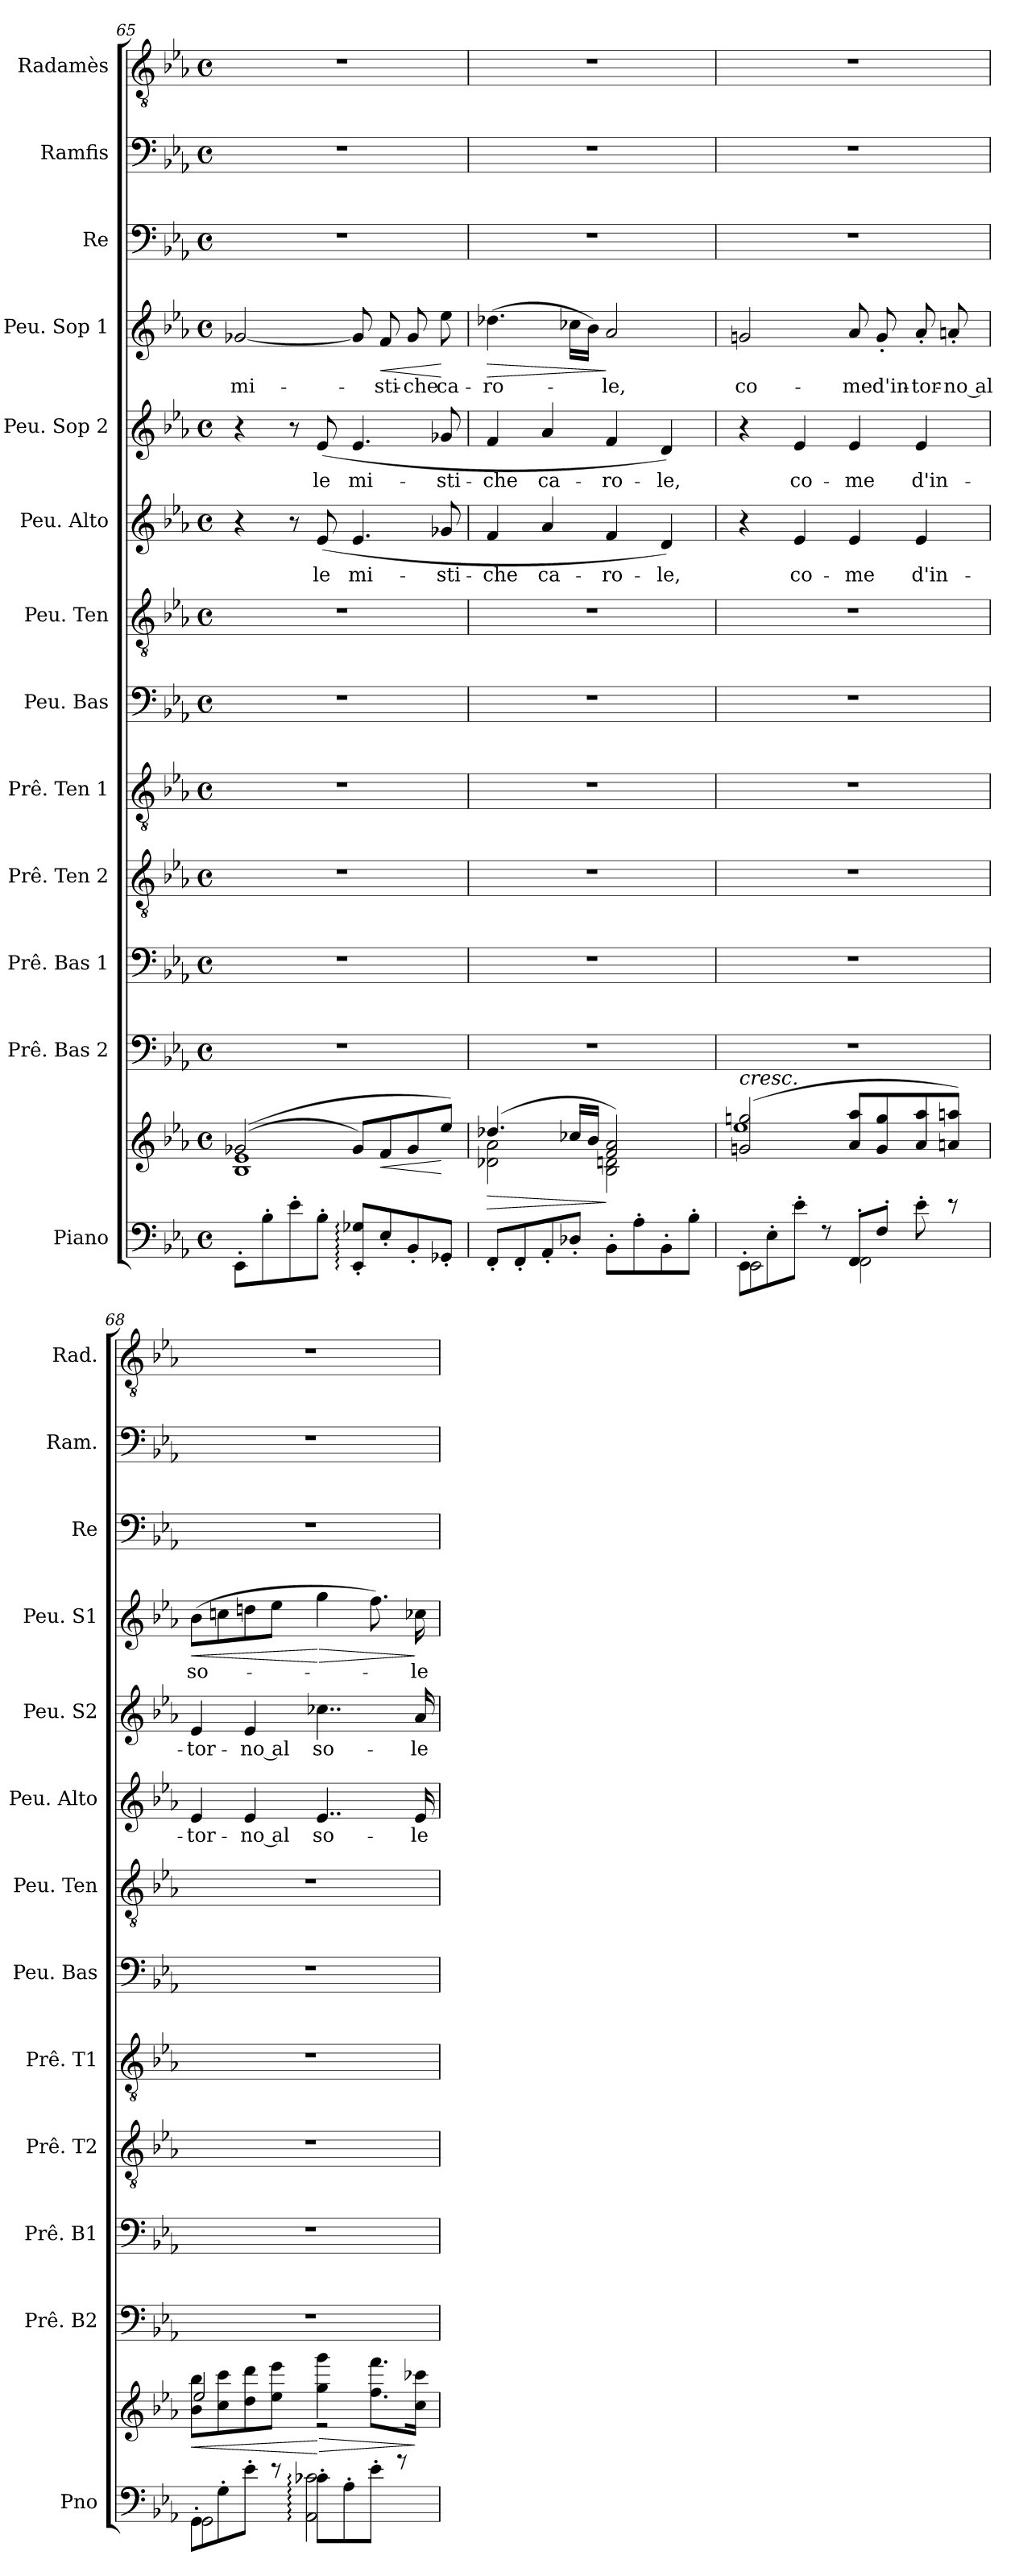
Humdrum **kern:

**kern	**kern	**dynam	**kern	**kern	**kern	**kern	**kern	**kern	**kern	**text	**kern	**text	**kern	**text	**dynam	**kern	**kern	**kern
*part13	*part13	*part13	*part12	*part11	*part10	*part9	*part8	*part7	*part6	*part6	*part5	*part5	*part4	*part4	*part4	*part3	*part2	*part1
*staff14	*staff13	*staff13/14	*staff12	*staff11	*staff10	*staff9	*staff8	*staff7	*staff6	*staff6	*staff5	*staff5	*staff4	*staff4	*staff4	*staff3	*staff2	*staff1
*I"Piano	*	*	*I"Prê. Bas 2	*I"Prê. Bas 1	*I"Prê. Ten 2	*I"Prê. Ten 1	*I"Peu. Bas	*I"Peu. Ten	*I"Peu. Alto	*	*I"Peu. Sop 2	*	*I"Peu. Sop 1	*	*	*I"Re	*I"Ramfis	*I"Radamès
*I'Pno	*	*	*I'Prê. B2	*I'Prê. B1	*I'Prê. T2	*I'Prê. T1	*I'Peu. Bas	*I'Peu. Ten	*I'Peu. Alto	*	*I'Peu. S2	*	*I'Peu. S1	*	*	*I'Re	*I'Ram.	*I'Rad.
!!LO:LB:g=z
*clefF4	*clefG2	*	*clefF4	*clefF4	*clefGv2	*clefGv2	*clefF4	*clefGv2	*clefG2	*	*clefG2	*	*clefG2	*	*	*clefF4	*clefF4	*clefGv2
*k[b-e-a-]	*k[b-e-a-]	*	*k[b-e-a-]	*k[b-e-a-]	*k[b-e-a-]	*k[b-e-a-]	*k[b-e-a-]	*k[b-e-a-]	*k[b-e-a-]	*	*k[b-e-a-]	*	*k[b-e-a-]	*	*	*k[b-e-a-]	*k[b-e-a-]	*k[b-e-a-]
*M4/4	*M4/4	*	*M4/4	*M4/4	*M4/4	*M4/4	*M4/4	*M4/4	*M4/4	*	*M4/4	*	*M4/4	*	*	*M4/4	*M4/4	*M4/4
*met(c)	*met(c)	*	*met(c)	*met(c)	*met(c)	*met(c)	*met(c)	*met(c)	*met(c)	*	*met(c)	*	*met(c)	*	*	*met(c)	*met(c)	*met(c)
=65	=65	=65	=65	=65	=65	=65	=65	=65	=65	=65	=65	=65	=65	=65	=65	=65	=65	=65
*	*^	*	*	*	*	*	*	*	*	*	*	*	*	*	*	*	*	*
!	!	!	!	!	!	!	!	!	!	!	!	!	!	!	!LO:LY:b:color=#0055FF	!	!	!	!
8EE-'\L	(>(>2g-X/	1B- 1e-	.	1r	1r	1r	1r	1r	1r	4r	.	4r	.	[2g-X/	mi-	.	1r	1r	1r
8B-'\	.	.	.	.	.	.	.	.	.	.	.	.	.	.	.	.	.	.	.
8e-'\	.	.	.	.	.	.	.	.	.	8r	.	8r	.	.	.	.	.	.	.
!	!	!	!	!	!	!	!	!	!	!	!LO:LY:b:color=#0055FF	!	!LO:LY:b:color=#AA0000	!	!	!	!	!	!
8B-'\J	.	.	.	.	.	.	.	.	.	(>8e-/	le	(>8e-/	le	.	.	.	.	.	.
!	!	!	!	!	!	!	!	!	!	!	!LO:LY:b:color=#0055FF	!	!LO:LY:b:color=#AA0000	!	!	!	!	!	!
8EE-/:' 8G-X/:'L	8g-/L)	.	.	.	.	.	.	.	.	4.e-/	mi-	4.e-/	mi-	8g-/]	.	.	.	.	.
!	!	!	!LO:HP:b	!	!	!	!	!	!	!	!	!	!	!	!LO:LY:b:color=#0055FF	!LO:HP:b	!	!	!
8E-'/	8f/	.	<	.	.	.	.	.	.	.	.	.	.	8f/	-sti-	<	.	.	.
!	!	!	!	!	!	!	!	!	!	!	!	!	!	!	!LO:LY:b:color=#0055FF	!	!	!	!
8BB-'/	8g-/	.	.	.	.	.	.	.	.	.	.	.	.	8g-/	-che	.	.	.	.
!	!	!	!	!	!	!	!	!	!	!	!LO:LY:b:color=#0055FF	!	!LO:LY:b:color=#AA0000	!	!LO:LY:b:color=#0055FF	!	!	!	!
8GG-X'/J	8ee-/J)	.	[	.	.	.	.	.	.	8g-X/	-sti-	8g-X/	-sti-	8ee-\	ca-	[	.	.	.
=66	=66	=66	=66	=66	=66	=66	=66	=66	=66	=66	=66	=66	=66	=66	=66	=66	=66	=66	=66
!	!	!	!LO:HP:b	!	!	!	!	!	!	!	!LO:LY:b:color=#0055FF	!	!LO:LY:b:color=#AA0000	!	!LO:LY:b:color=#0055FF	!LO:HP:b	!	!	!
8FF'/L	(>4.dd-X/	2d-X\ 2a-\	>	1r	1r	1r	1r	1r	1r	4f/	che	4f/	-che	(>4.dd-X\	-ro-	>	1r	1r	1r
8FF'/	.	.	.	.	.	.	.	.	.	.	.	.	.	.	.	.	.	.	.
!	!	!	!	!	!	!	!	!	!	!	!LO:LY:b:color=#0055FF	!	!LO:LY:b:color=#AA0000	!	!	!	!	!	!
8AA-'/	.	.	.	.	.	.	.	.	.	4a-/	ca-	4a-/	ca-	.	.	.	.	.	.
8D-X'/J	16cc-X/LL	.	.	.	.	.	.	.	.	.	.	.	.	16cc-X\LL	.	.	.	.	.
.	16b-/JJ	.	.	.	.	.	.	.	.	.	.	.	.	16b-\JJ)	.	.	.	.	.
!	!	!	!	!	!	!	!	!	!	!	!LO:LY:b:color=#0055FF	!	!LO:LY:b:color=#AA0000	!	!LO:LY:b:color=#0055FF	!	!	!	!
8BB-'\L	2f/ 2a-/)	2B-\ 2dn\	]	.	.	.	.	.	.	4f/	-ro-	4f/	-ro-	2a-/	-le,	]	.	.	.
8A-'\	.	.	.	.	.	.	.	.	.	.	.	.	.	.	.	.	.	.	.
!	!	!	!	!	!	!	!	!	!	!	!LO:LY:b:color=#0055FF	!	!LO:LY:b:color=#AA0000	!	!	!	!	!	!
8BB-'\	.	.	.	.	.	.	.	.	.	4d/)	-le,	4d/)	-le,	.	.	.	.	.	.
8B-'\J	.	.	.	.	.	.	.	.	.	.	.	.	.	.	.	.	.	.	.
=67	=67	=67	=67	=67	=67	=67	=67	=67	=67	=67	=67	=67	=67	=67	=67	=67	=67	=67	=67
*^	*	*	*	*	*	*	*	*	*	*	*	*	*	*	*	*	*	*	*
!	!	!LO:TX:a:i:t=cresc.	!	!	!	!	!	!	!	!	!	!	!	!	!	!	!	!	!	!
!	!	!	!	!	!	!	!	!	!	!	!	!	!	!	!	!LO:LY:b:color=#0055FF	!	!	!	!
8EE-'\L	2EE-\	(>2gn/ 2ggn/	1ee-	.	1r	1r	1r	1r	1r	1r	4r	.	4r	.	2gn/	co-	.	1r	1r	1r
8E-'\	.	.	.	.	.	.	.	.	.	.	.	.	.	.	.	.	.	.	.	.
!	!	!	!	!	!	!	!	!	!	!	!	!LO:LY:b:color=#0055FF	!	!LO:LY:b:color=#AA0000	!	!	!	!	!	!
8e-'\J	.	.	.	.	.	.	.	.	.	.	4e-/	co-	4e-/	co-	.	.	.	.	.	.
8r	.	.	.	.	.	.	.	.	.	.	.	.	.	.	.	.	.	.	.	.
!	!	!	!	!	!	!	!	!	!	!	!	!LO:LY:b:color=#0055FF	!	!LO:LY:b:color=#AA0000	!	!LO:LY:b:color=#0055FF	!	!	!	!
8FF'/L	2FF\	8a-/ 8aa-/L	.	.	.	.	.	.	.	.	4e-/	-me	4e-/	-me	8a-/	-me	.	.	.	.
!	!	!	!	!	!	!	!	!	!	!	!	!	!	!	!	!LO:LY:b:color=#0055FF	!	!	!	!
8F'/J	.	8g/ 8gg/	.	.	.	.	.	.	.	.	.	.	.	.	8g'/	d'in-	.	.	.	.
!	!	!	!	!	!	!	!	!	!	!	!	!LO:LY:b:color=#0055FF	!	!LO:LY:b:color=#AA0000	!	!LO:LY:b:color=#0055FF	!	!	!	!
8e-'\	.	8a-/ 8aa-/	.	.	.	.	.	.	.	.	4e-/	d'in-	4e-/	d'in-	8a-'/	-tor-	.	.	.	.
!	!	!	!	!	!	!	!	!	!	!	!	!	!	!	!	!LO:LY:b:color=#0055FF	!	!	!	!
8r	.	8an/ 8aan/J)	.	.	.	.	.	.	.	.	.	.	.	.	8an'/	no al	.	.	.	.
!!LO:LB:g=z
=68	=68	=68	=68	=68	=68	=68	=68	=68	=68	=68	=68	=68	=68	=68	=68	=68	=68	=68	=68	=68
!	!	!	!	!LO:HP:b	!	!	!	!	!	!	!	!LO:LY:b:color=#0055FF	!	!LO:LY:b:color=#AA0000	!	!LO:LY:b:color=#0055FF	!LO:HP:b	!	!	!
8GG'\L	2GG\	8b-\ 8bb-\L	2ee-/	<	1r	1r	1r	1r	1r	1r	4e-/	-tor-	4e-/	-tor-	(>8b-\L	so-	<	1r	1r	1r
8G'\	.	8cc\ 8ccc\	.	.	.	.	.	.	.	.	.	.	.	.	8ccn\	.	.	.	.	.
!	!	!	!	!	!	!	!	!	!	!	!	!LO:LY:b:color=#0055FF	!	!LO:LY:b:color=#AA0000	!	!	!	!	!	!
8e-'\J	.	8dd\ 8ddd\	.	.	.	.	.	.	.	.	4e-/	no al	4e-/	no al	8ddn\	.	.	.	.	.
8r	.	8ee-\ 8eee-\J	.	.	.	.	.	.	.	.	.	.	.	.	8ee-\J	.	.	.	.	.
!	!	!	!	!LO:HP:n=1:b	!	!	!	!	!	!	!	!LO:LY:b:color=#0055FF	!	!LO:LY:b:color=#AA0000	!	!	!LO:HP:n=1:b	!	!	!
8c-X'\L	2AA-\: 2c-X\:	4gg\ 4ggg\	2r	[ >	.	.	.	.	.	.	4..e-/	so-	4..cc-X\	so-	4gg\	.	[ >	.	.	.
8A-'\	.	.	.	.	.	.	.	.	.	.	.	.	.	.	.	.	.	.	.	.
8e-'\J	.	8.ff\ 8.fff\L	.	.	.	.	.	.	.	.	.	.	.	.	8.ff\)	.	.	.	.	.
8r	.	.	.	.	.	.	.	.	.	.	.	.	.	.	.	.	.	.	.	.
!	!	!	!	!	!	!	!	!	!	!	!	!LO:LY:b:color=#0055FF	!	!LO:LY:b:color=#AA0000	!	!LO:LY:b:color=#0055FF	!	!	!	!
.	.	16cc\ 16ccc-X\Jk	.	]	.	.	.	.	.	.	16e-/	-le	16a-/	-le	16cc-X\	-le	]	.	.	.
*v	*v	*	*	*	*	*	*	*	*	*	*	*	*	*	*	*	*	*	*	*
*	*v	*v	*	*	*	*	*	*	*	*	*	*	*	*	*	*	*	*	*
=	=	=	=	=	=	=	=	=	=	=	=	=	=	=	=	=	=	=
*-	*-	*-	*-	*-	*-	*-	*-	*-	*-	*-	*-	*-	*-	*-	*-	*-	*-	*-
